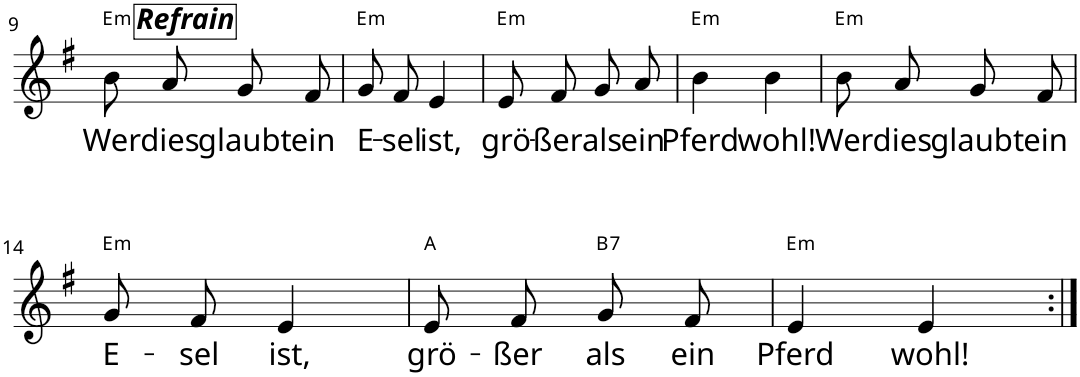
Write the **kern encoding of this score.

**kern	**text	**harte
*part1	*part1	*part1
*staff1	*staff1	*
*I"P1	*	*
!!LO:PB:g=z
*clefG2	*	*
*k[f#]	*	*
*M2/4	*	*
=9	=9	=9
!LO:TX:a:Bi:t=Refrain	!	!
!	!LO:LY:b	!LO:H:kt=m
8b/L	Wer	E:min
!	!LO:LY:b	!
8a/J	dies	.
!	!LO:LY:b	!
8g/L	glaubt	.
!	!LO:LY:b	!
8f#/J	ein	.
=10	=10	=10
!	!LO:LY:b	!LO:H:kt=m
8g/L	E-	E:min
!	!LO:LY:b	!
8f#/J	-sel	.
!	!LO:LY:b	!
4e/	ist,	.
=11	=11	=11
!	!LO:LY:b	!LO:H:kt=m
8e/L	grö-	E:min
!	!LO:LY:b	!
8f#/J	-ßer	.
!	!LO:LY:b	!
8g/L	als	.
!	!LO:LY:b	!
8a/J	ein	.
=12	=12	=12
!	!LO:LY:b	!LO:H:kt=m
4b\	Pferd	E:min
!	!LO:LY:b	!
4b\	wohl!	.
=13	=13	=13
!	!LO:LY:b	!LO:H:kt=m
8b/L	Wer	E:min
!	!LO:LY:b	!
8a/J	dies	.
!	!LO:LY:b	!
8g/L	glaubt	.
!	!LO:LY:b	!
8f#/J	ein	.
!!LO:LB:g=z
=14	=14	=14
!	!LO:LY:b	!LO:H:kt=m
8g/L	E-	E:min
!	!LO:LY:b	!
8f#/J	-sel	.
!	!LO:LY:b	!
4e/	ist,	.
=15	=15	=15
!	!LO:LY:b	!
8e/L	grö-	A:maj
!	!LO:LY:b	!
8f#/J	-ßer	.
!	!LO:LY:b	!LO:H:kt=7
8g/L	als	B:7
!	!LO:LY:b	!
8f#/J	ein	.
=16	=16	=16
!	!LO:LY:b	!LO:H:kt=m
4e/	Pferd	E:min
!	!LO:LY:b	!
4e/	wohl!	.
=:|!	=:|!	=:|!
*-	*-	*-
